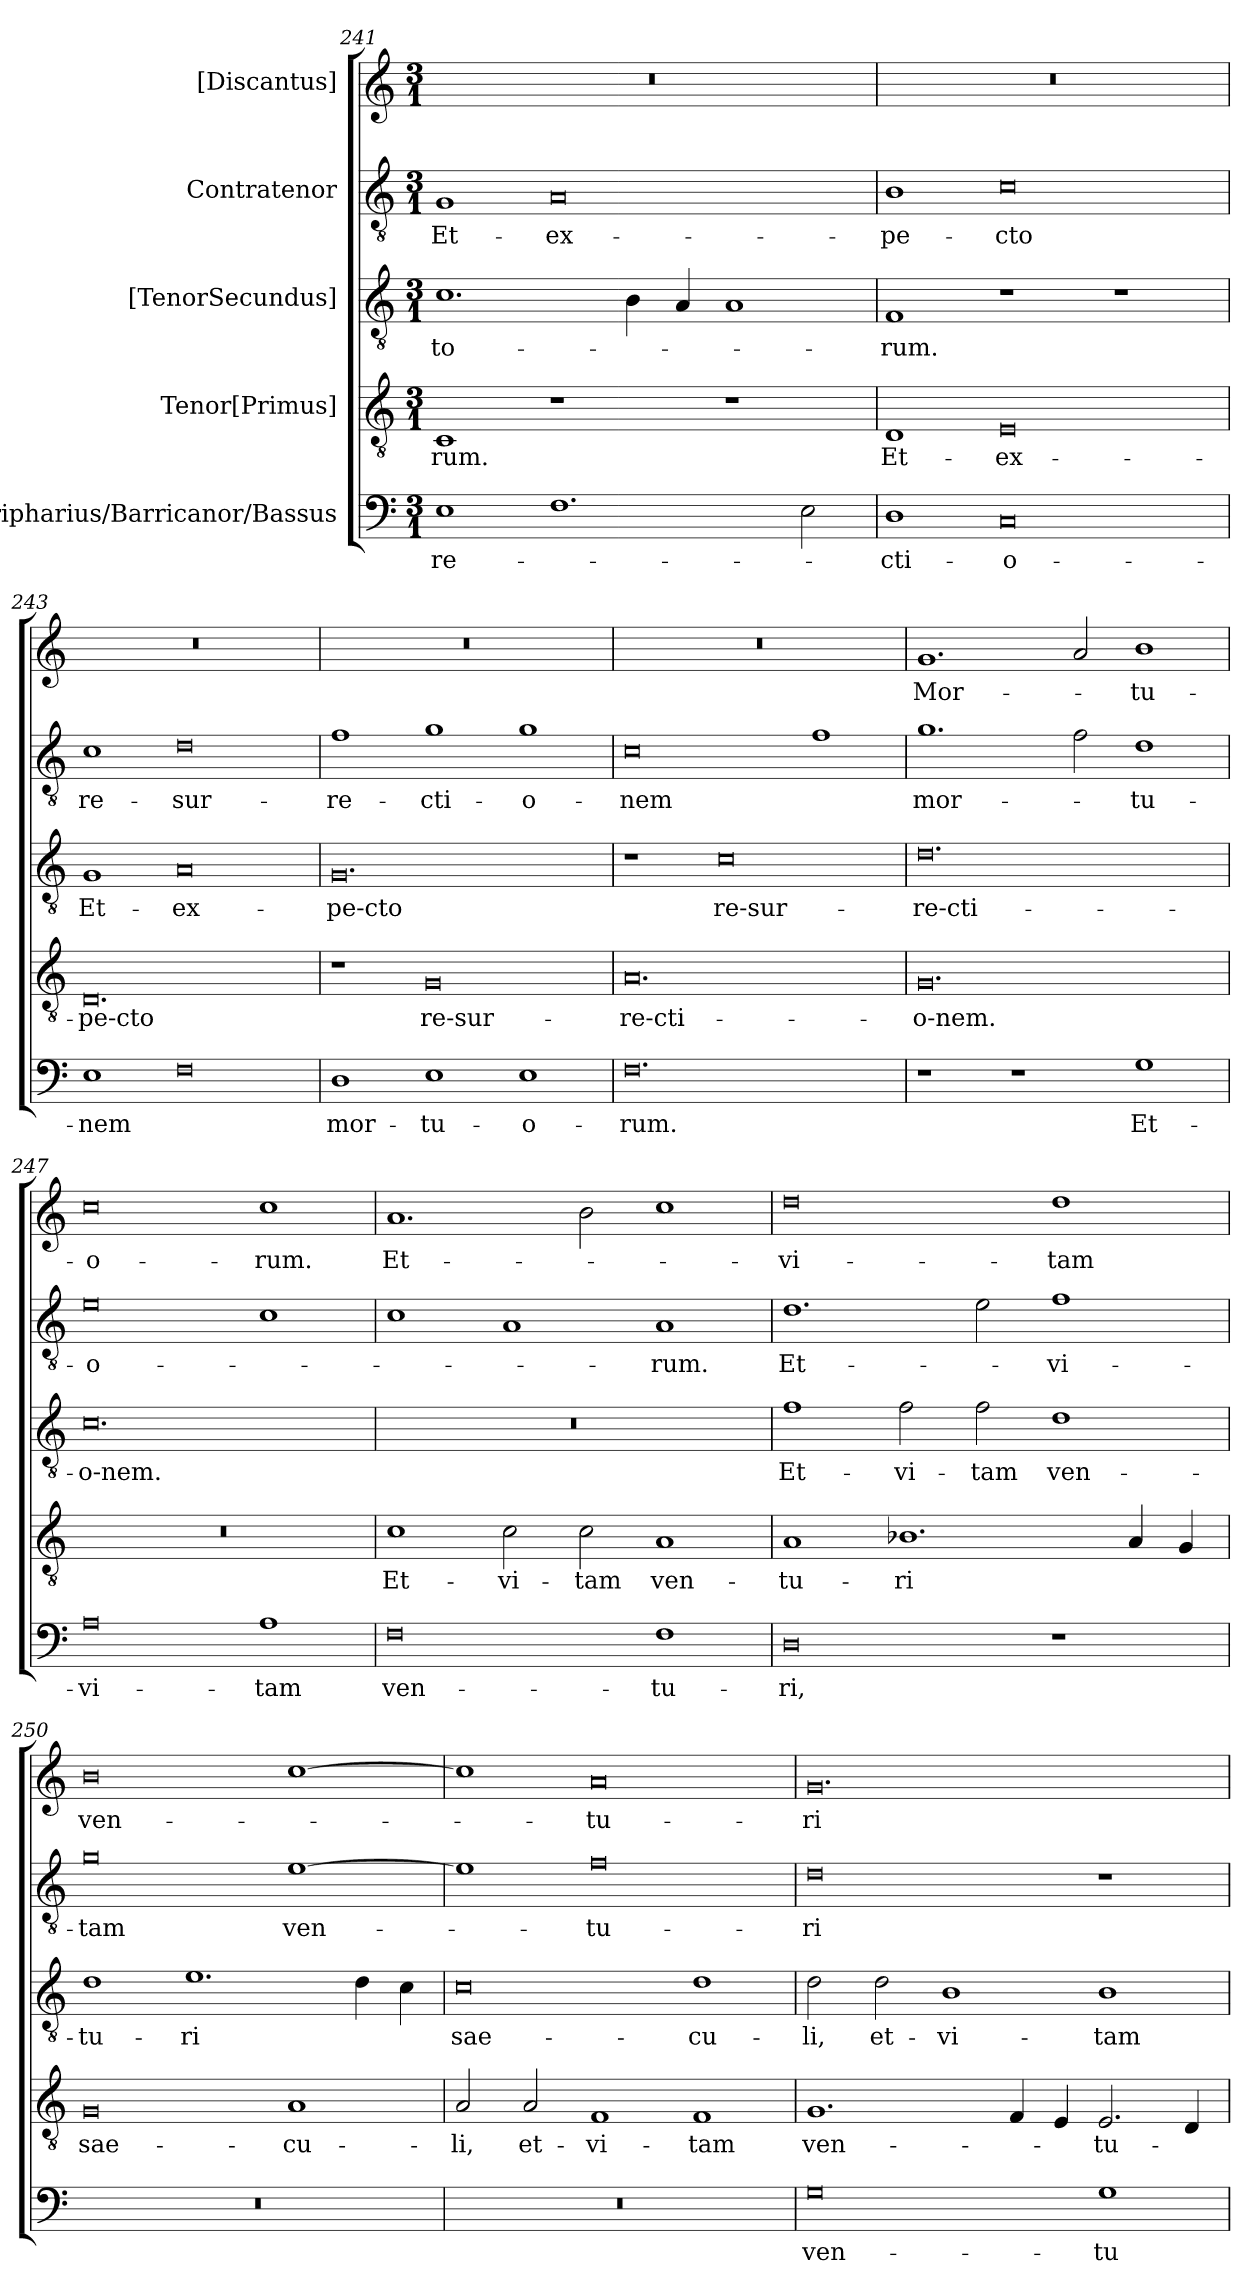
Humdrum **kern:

**kern	**text	**kern	**text	**kern	**text	**kern	**text	**kern	**text
*part5	*part5	*part4	*part4	*part3	*part3	*part2	*part2	*part1	*part1
*staff5	*staff5	*staff4	*staff4	*staff3	*staff3	*staff2	*staff2	*staff1	*staff1
*I"Barripharius/Barricanor/Bassus	*	*I"Tenor[Primus]	*	*I"[TenorSecundus]	*	*I"Contratenor	*	*I"[Discantus]	*
*clefF4	*	*clefGv2	*	*clefGv2	*	*clefGv2	*	*clefG2	*
*k[]	*	*k[]	*	*k[]	*	*k[]	*	*k[]	*
*M3/1	*	*M3/1	*	*M3/1	*	*M3/1	*	*M3/1	*
=241	=241	=241	=241	=241	=241	=241	=241	=241	=241
!	!	!	!	!	!	!	!	!LO:N:vis=0	!
1E\	-re-	1C/	-rum.	1.c\	-to-	1G/	Et-	0.r	.
1.F\	.	1r	.	.	.	0A/	ex-	.	.
.	.	.	.	4B\	.	.	.	.	.
.	.	.	.	4A/	.	.	.	.	.
.	.	1r	.	1A/	.	.	.	.	.
2E\	.	.	.	.	.	.	.	.	.
=242	=242	=242	=242	=242	=242	=242	=242	=242	=242
!	!	!	!	!	!	!	!	!LO:N:vis=0	!
1D\	-cti-	1D/	Et-	1F/	-rum.	1B\	-pe-	0.r	.
0C/	-o-	0E/	ex-	1r	.	0c\	-cto	.	.
.	.	.	.	1r	.	.	.	.	.
=243	=243	=243	=243	=243	=243	=243	=243	=243	=243
!	!	!	!	!	!	!	!	!LO:N:vis=0	!
1E\	-nem	0.D/	-pe-cto	1G/	Et-	1c\	re-	0.r	.
0F\	.	.	.	0A/	ex-	0d\	-sur-	.	.
=244	=244	=244	=244	=244	=244	=244	=244	=244	=244
!	!	!	!	!	!	!	!	!LO:N:vis=0	!
1D\	mor-	1r	.	0.G/	-pe-cto	1f\	-re-	0.r	.
1E\	-tu-	0G/	re-sur-	.	.	1g\	-cti-	.	.
1E\	-o-	.	.	.	.	1g\	-o-	.	.
=245	=245	=245	=245	=245	=245	=245	=245	=245	=245
!	!	!	!	!	!	!	!	!LO:N:vis=0	!
0.F\	-rum.	0.A/	-re-cti-	1r	.	0c\	-nem	0.r	.
.	.	.	.	0c\	re-sur-	.	.	.	.
.	.	.	.	.	.	1f\	.	.	.
=246	=246	=246	=246	=246	=246	=246	=246	=246	=246
1r	.	0.G/	-o-nem.	0.d\	-re-cti-	1.g\	mor-	1.g/	Mor-
1r	.	.	.	.	.	.	.	.	.
.	.	.	.	.	.	2f\	.	2a/	.
1G\	Et-	.	.	.	.	1d\	-tu-	1b\	-tu-
=247	=247	=247	=247	=247	=247	=247	=247	=247	=247
!	!	!LO:N:vis=0	!	!	!	!	!	!	!
0A\	vi-	0.r	.	0.c\	-o-nem.	0e\	-o-	0cc\	-o-
1A\	-tam	.	.	.	.	1c\	.	1cc\	-rum.
=248	=248	=248	=248	=248	=248	=248	=248	=248	=248
!	!	!	!	!LO:N:vis=0	!	!	!	!	!
0F\	ven-	1c\	Et-	0.r	.	1c\	.	1.a/	Et-
.	.	2c\	vi-	.	.	1A/	.	.	.
.	.	2c\	-tam	.	.	.	.	2b\	.
1F\	-tu-	1A/	ven-	.	.	1A/	-rum.	1cc\	.
=249	=249	=249	=249	=249	=249	=249	=249	=249	=249
0D\	-ri,	1A/	-tu-	1f\	Et-	1.d\	Et-	0dd\	vi-
.	.	1.B-X\	-ri	2f\	vi-	.	.	.	.
.	.	.	.	2f\	-tam	2e\	.	.	.
1r	.	.	.	1d\	ven-	1f\	vi-	1dd\	-tam
.	.	4A/	.	.	.	.	.	.	.
.	.	4G/	.	.	.	.	.	.	.
=250	=250	=250	=250	=250	=250	=250	=250	=250	=250
!LO:N:vis=0	!	!	!	!	!	!	!	!	!
0.r	.	0G/	sae-	1d\	-tu-	0g\	-tam	0b\	ven-
.	.	.	.	1.e\	-ri	.	.	.	.
.	.	1A/	-cu-	.	.	[1e\	ven-	[1cc\	.
.	.	.	.	4d\	.	.	.	.	.
.	.	.	.	4c\	.	.	.	.	.
=251	=251	=251	=251	=251	=251	=251	=251	=251	=251
!LO:N:vis=0	!	!	!	!	!	!	!	!	!
0.r	.	2A/	-li,	0c\	sae-	1e\]	.	1cc\]	.
.	.	2A/	et-	.	.	.	.	.	.
.	.	1F/	vi-	.	.	0f\	-tu-	0a/	-tu-
.	.	1F/	-tam	1d\	-cu-	.	.	.	.
=252	=252	=252	=252	=252	=252	=252	=252	=252	=252
0G\	ven-	1.G/	ven-	2d\	-li,	0d\	-ri	0.g/	-ri
.	.	.	.	2d\	et-	.	.	.	.
.	.	.	.	1B\	vi-	.	.	.	.
.	.	4F/	.	.	.	.	.	.	.
.	.	4E/	.	.	.	.	.	.	.
1G\	-tu-	2.E/	-tu-	1B\	-tam	1r	.	.	.
.	.	4D/	.	.	.	.	.	.	.
=	=	=	=	=	=	=	=	=	=
*-	*-	*-	*-	*-	*-	*-	*-	*-	*-
